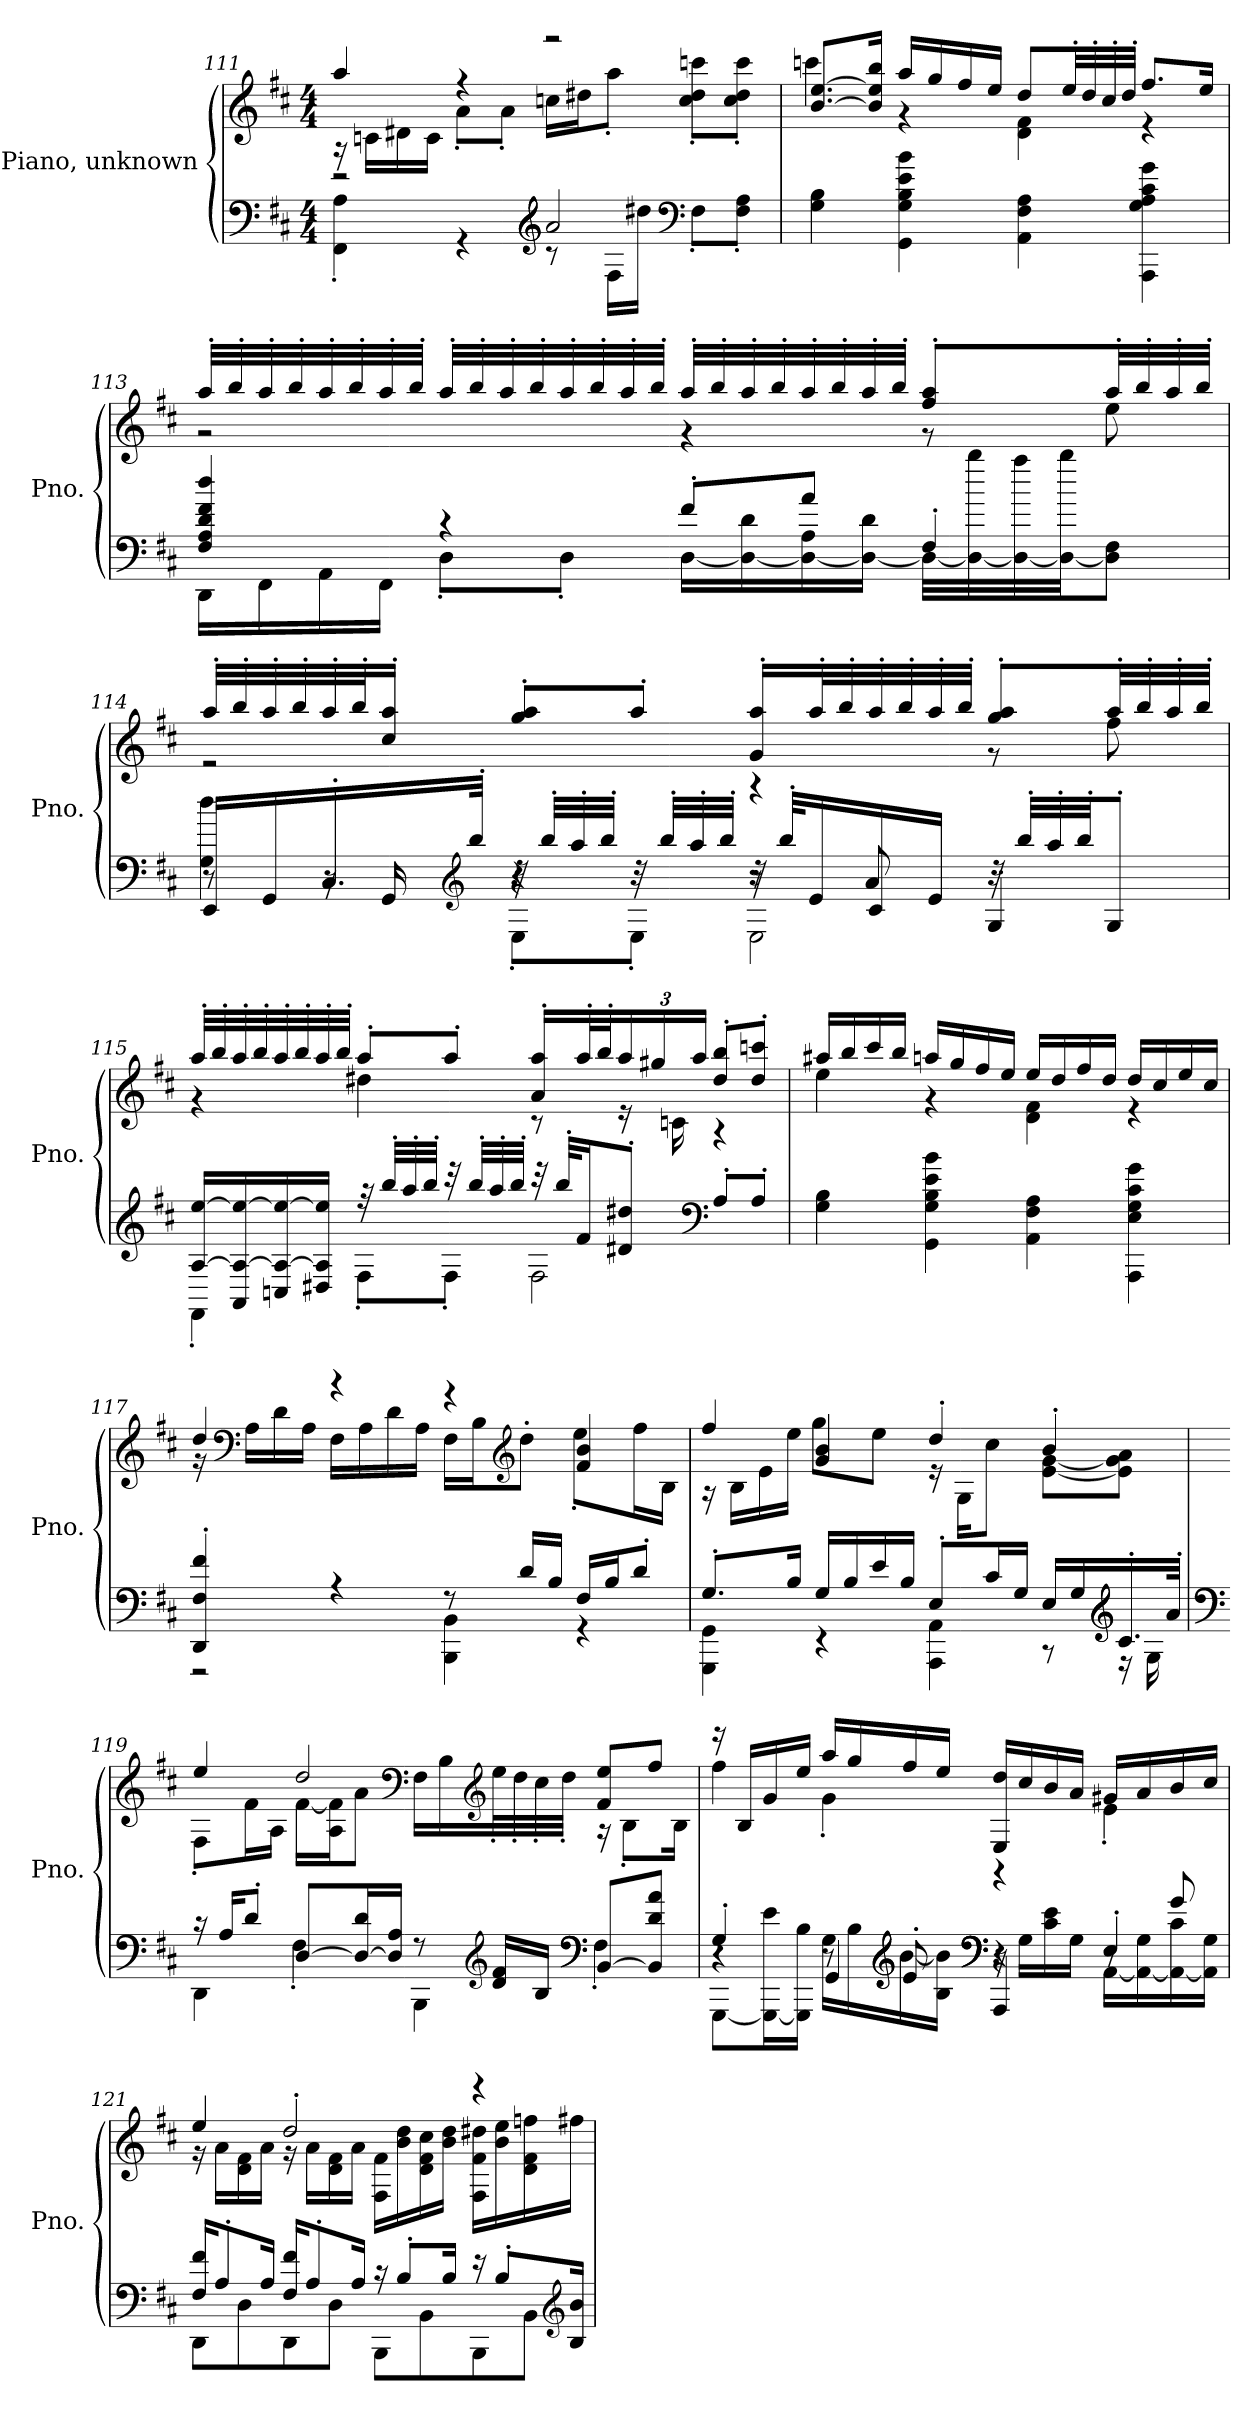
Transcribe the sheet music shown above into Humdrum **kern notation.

**kern	**kern
*part1	*part1
*staff2	*staff1
*I"Piano, unknown	*
*I'Pno.	*
!!LO:PB:g=z
*clefF4	*clefG2
*k[f#c#]	*k[f#c#]
*M4/4	*M4/4
=111	=111
*^	*^
2r	4FF#\' 4A\'	4aa/	16r
.	.	.	16cn\LL
.	.	.	16d#X\
.	.	.	16c\JJ
.	4r	4r	8a'\L
.	.	.	8a'\J
*clefG2	*	*	*
2a/	8r	2r	16ccn\LL
.	.	.	16dd#X\J
.	16F#\LL	.	8aa'\J
.	16dd#X\JJ	.	.
*clefF4	*	*	*
.	8F#'\L	.	8cc\' 8dd#\' 8cccn\'L
.	8F#\' 8A\'J	.	8cc\' 8dd#\' 8ccc\'J
*v	*v	*	*
=112	=112	=112
4G\ 4B\	[8.b/ [8.ee/L	4cccn\
.	16b/] 16ee/] 16bb/Jk	.
4GG\ 4G\ 4B\ 4e\ 4b\	16aa/LL	4r
.	16gg/	.
.	16ff#/	.
.	16ee/JJ	.
4AA\ 4F#\ 4A\	8dd/L	4d\ 4f#\
.	32ee'/LL	.
.	32dd'/	.
.	32cc#'/	.
.	32dd'/JJJ	.
4AAA\ 4G\ 4A\ 4c#\ 4g\	8.ff#/L	4r
.	16ee/Jk	.
!!LO:LB:g=z	!!
=113	=113	=113
*^	*	*
4F#/ 4A/ 4d/ 4f#/ 4dd/	16DD\LL	32aa'/LLL	2r
.	.	32bb'/	.
.	16FF#\	32aa'/	.
.	.	32bb'/	.
.	16AA\	32aa'/	.
.	.	32bb'/	.
.	16FF#\JJ	32aa'/	.
.	.	32bb'/JJJ	.
4r	8D'\L	32aa'/LLL	.
.	.	32bb'/	.
.	.	32aa'/	.
.	.	32bb'/	.
.	8D'\J	32aa'/	.
.	.	32bb'/	.
.	.	32aa'/	.
.	.	32bb'/JJJ	.
8f#'/L	[16D\LL	32aa'/LLL	4r
.	.	32bb'/	.
.	16D\_ 16d\	32aa'/	.
.	.	32bb'/	.
8a/J	16D\_ 16A\	32aa'/	.
.	.	32bb'/	.
.	16D\_ 16d\JJ	32aa'/	.
.	.	32bb'/JJJ	.
4F#'/	32D\LLL_	8ff#/' 8aa/'L	8r
.	32D\_ 32bb\	.	.
.	32D\_ 32aa\	.	.
.	32D\_ 32bb\JJ	.	.
.	8D\] 8F#\J	32aa'/LL	8ee\
.	.	32bb'/	.
.	.	32aa'/	.
.	.	32bb'/JJJ	.
!!LO:LB:g=z	!!
=114	=114	=114	=114
*	*^	*	*
16EE/LL	4G\ 4dd\	8r	32aa'/LLL	2r
.	.	.	32bb'/	.
16GG/	.	.	32aa'/	.
.	.	.	32bb'/	.
16.C#'/	.	16r	32aa'/	.
.	.	.	32bb'/J	.
.	.	16GG/	16cc#/' 16aa/'JJ	.
*clefG2	*	*	*	*
32bb'/JJk	.	.	.	.
32r	8E'\L	4r	8gg/' 8aa/'L	.
32bb'/LLL	.	.	.	.
32aa'/	.	.	.	.
32bb'/JJJ	.	.	.	.
32r	8E'\J	.	8aa'/J	.
32bb'/LLL	.	.	.	.
32aa'/	.	.	.	.
32bb'/JJJ	.	.	.	.
32r	2E\	8r	16g/' 16aa/'LL	4r
32bb'/KLL	.	.	.	.
16e/	.	.	32aa'/L	.
.	.	.	32bb'/	.
16c#/	.	8a/	32aa'/	.
.	.	.	32bb'/	.
16e/JJ	.	.	32aa'/	.
.	.	.	32bb'/JJJ	.
32r	.	4G'/	8gg/' 8aa/'L	8r
32bb'/LLL	.	.	.	.
32aa'/	.	.	.	.
32bb'/JJ	.	.	.	.
8G'/J	.	.	32aa'/LL	8ff#\
.	.	.	32bb'/	.
.	.	.	32aa'/	.
.	.	.	32bb'/JJJ	.
*	*v	*v	*	*
!!LO:LB:g=z	!!
=115	=115	=115	=115
[16A/ [16ee/LL	4FF#'\	32aa'/LLL	4r
.	.	32bb'/	.
16AA/ 16A/_ 16ee/_	.	32aa'/	.
.	.	32bb'/	.
16Cn/ 16A/_ 16ee/_	.	32aa'/	.
.	.	32bb'/	.
16D#X/ 16A/] 16ee/]JJ	.	32aa'/	.
.	.	32bb'/JJJ	.
32r	8F#'\L	8aa'/L	4dd#X\
32bb'/LLL	.	.	.
32aa'/	.	.	.
32bb'/JJJ	.	.	.
32r	8F#'\J	8aa'/J	.
32bb'/LLL	.	.	.
32aa'/	.	.	.
32bb'/JJJ	.	.	.
32r	2F#\	16a/' 16aa/'LL	8r
32bb'/KLL	.	.	.
16f#/J	.	32aa'/L	.
.	.	32bb'/J	.
*	*	*Xbrackettup	*
8d#X/' 8dd#X/'J	.	24aa/	16r
.	.	24gg#X/	.
.	.	.	16cn\
.	.	24aa/JJ	.
*clefF4	*	*	*
8A'/L	.	8dd#/' 8bb/'L	4r
8A'/J	.	8dd#/' 8cccn/'J	.
*v	*v	*	*
!!LO:LB:g=z	!!
=116	=116	=116
4G\ 4B\	16aa#X/LL	4ee\
.	16bb/	.
.	16ccc#/	.
.	16bb/JJ	.
4GG\ 4G\ 4B\ 4e\ 4b\	16aan/LL	4r
.	16gg/	.
.	16ff#/	.
.	16ee/JJ	.
4AA\ 4F#\ 4A\	16ee/LL	4d\ 4f#\
.	16dd/	.
.	16ff#/	.
.	16dd/JJ	.
4AAA\ 4E\ 4G\ 4c#\ 4g\	16dd/LL	4r
.	16cc#/	.
.	16ee/	.
.	16cc#/JJ	.
=117	=117	=117
*^	*	*
4DD/' 4F#/' 4f#/'	2r	4dd/	16r
*	*	*clefF4	*
.	.	.	16A\LL
.	.	.	16d\
.	.	.	16A\JJ
4r	.	4r	16F#\LL
.	.	.	16A\
.	.	.	16d\
.	.	.	16A\JJ
8r	4BBB\ 4BB\	4r	16F#\LL
.	.	.	16B\J
*	*	*clefG2	*
16d/LL	.	.	8dd'\J
16B/JJ	.	.	.
16F#/LL	4r	4f#/ 4b/	8ee'\L
16B/J	.	.	.
8d'/J	.	.	16ff#\L
.	.	.	16B\JJ
!!LO:LB:g=z	!!
=118	=118	=118	=118
8.G'/L	4GGG\ 4GG\	4ff#/	16r
.	.	.	16B\LL
.	.	.	16e\
16B/Jk	.	.	16ee\JJ
16G/LL	4r	4g/ 4b/	8gg\L
16B/	.	.	.
16e/	.	.	8ee\J
16B/JJ	.	.	.
8E'/L	4AAA\ 4AA\	4dd'/	16r
.	.	.	16G\KL
16c#/L	.	.	8cc#\J
16G/JJ	.	.	.
16E/LL	8r	4b'/	[8e\ [8g\L
16G/	.	.	.
*clefG2	*	*	*
16.c#'/	16r	.	8e\] 8g\] 8a\J
.	16G\	.	.
32a'/JJk	.	.	.
=119	=119	=119	=119
*clefF4	*	*	*
16r	4DD\	4ee/	8F#'\L
16A/KL	.	.	.
8d'/J	.	.	16f#\L
.	.	.	16A\JJ
[8D/L	4F#'\	2dd/	[16f#\LL
.	.	.	16A\ 16f#\]J
16D/_ 16d/L	.	.	8a\J
16D/] 16A/JJ	.	.	.
*	*	*clefF4	*
8r	4BBB\	.	16F#\LL
.	.	.	16B\
*clefG2	*	*clefG2	*
16d/ 16f#/LL	.	.	32ee'\L
.	.	.	32dd'\
16B/JJ	.	.	32cc#'\
.	.	.	32dd'\JJJ
*clefF4	*	*	*
[8BB/L	4F#'\	8f#/ 8ee/L	16r
.	.	.	8B'\L
8BB/] 8d/ 8a/J	.	8ff#/J	.
.	.	.	16B\Jk
!!LO:PB:g=z	!!
=120	=120	=120	=120
*	*^	*	*
4r	[8GGG\L	4G'/	16r	4ff#\
.	.	.	16B/LL	.
.	16GGG\_ 16e\L	.	16g/	.
.	16GGG\] 16B\JJ	.	16ee/JJ	.
8r	16G\LL	4GG/	16aa/LL	4g'\
.	16B\	.	16gg/	.
*clefG2	*	*	*	*
8e'/	[16b\	.	16ff#/	.
.	16B\ 16b\]JJ	.	16ee/JJ	.
*clefF4	*	*	*	*
4r	16r	4AAA/	16E/ 16dd/LL	4r
.	16G\LL	.	16cc#/	.
.	16c#\ 16e\	.	16b/	.
.	16G\JJ	.	16a/JJ	.
8r	[16AA\LL	4E'/	16g#X/LL	4e'\
.	16AA\_ 16G\	.	16a/	.
8g/	16AA\_ 16c#\	.	16b/	.
.	16AA\] 16G\JJ	.	16cc#/JJ	.
*	*v	*v	*	*
=121	=121	=121	=121
16F#/ 16f#/KL	8DD\L	4ee/	16r
8A'/	.	.	16a\LL
.	8D\	.	16d\ 16f#\
16A/Jk	.	.	16a\JJ
16F#/ 16f#/KL	8DD\	2dd'/	16r
8A'/	.	.	16a\LL
.	8D\J	.	16d\ 16f#\
16A/Jk	.	.	16a\JJ
16r	8BBB\L	.	16F#\ 16f#\LL
8B'/L	.	.	16b\ 16dd\
.	8BB\	.	16d\ 16f#\ 16cc#\
16B/Jk	.	.	16b\ 16dd\JJ
16r	8BBB\	4r	16F#\ 16f#\ 16dd#X\LL
8B'/L	.	.	16b\ 16ee\
.	8BB\J	.	16d\ 16f#\ 16ffn\
*clefG2	*	*	*
16B/ 16b/Jk	.	.	16ff#X\JJ
*v	*v	*	*
*	*v	*v
=	=
*-	*-
